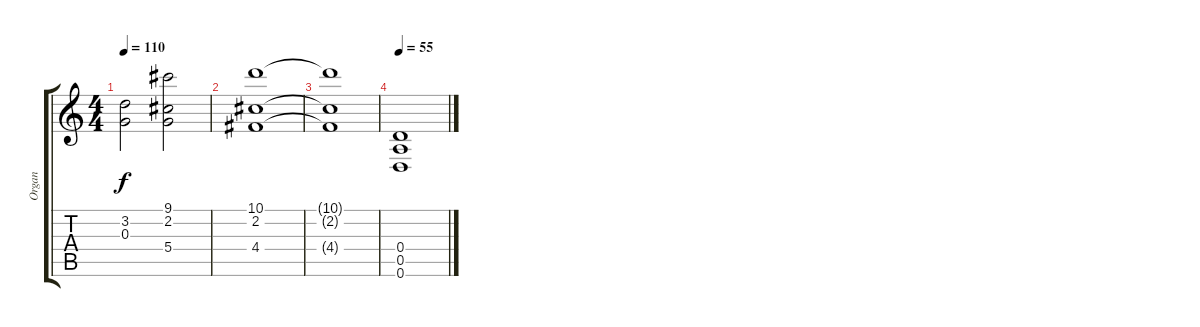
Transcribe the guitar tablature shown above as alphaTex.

\track ("Organ" "Organ") {instrument churchorgan}
\staff {score tabs}
\tuning (E5 B4 G4 D4 A3 D3) {hide}
\ts (4 4)
\tempo 110
\clef g2
\ks c
(3.2{t} 0.3{t}).2{dy f} (9.1 2.2 5.4).2 |
(10.1 2.2 4.4).1 |
(10.1{t} 2.2{t} 4.4{t}).1 |
\tempo 55
(0.4 0.5 0.6).1
